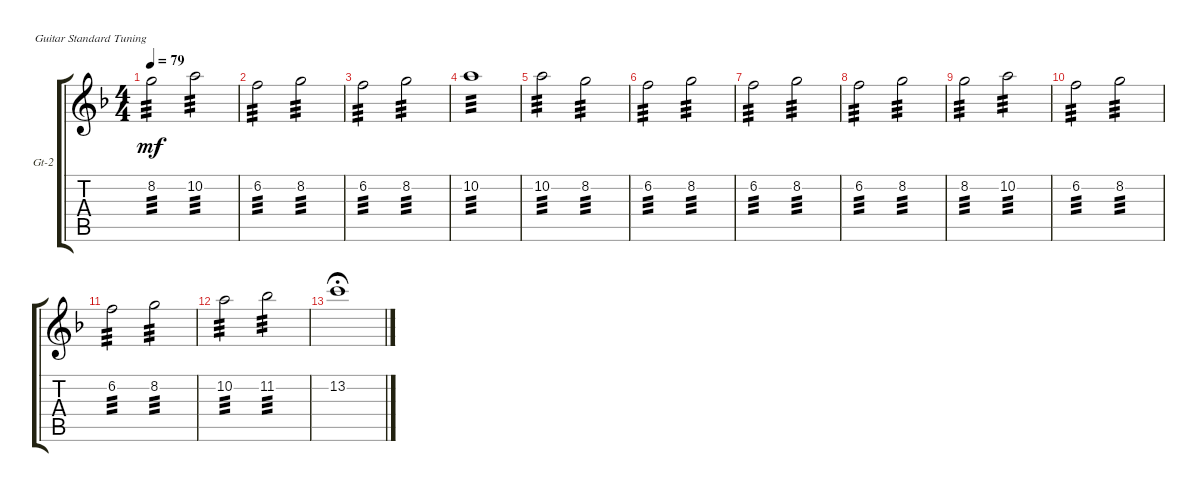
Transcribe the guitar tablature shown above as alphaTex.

\defaultSystemsLayout 4
\bracketExtendMode groupsimilarinstruments
\firstSystemTrackNameOrientation horizontal
\otherSystemsTrackNameOrientation horizontal
\track ("Guitar 2" "Gt-2") {instrument distortionguitar}
\staff {score tabs}
\tuning (E4 B3 G3 D3 A2 E2)
\ts (4 4)
\tempo 79
\clef g2
\scale
1.05422
\ks f
8.2.2{tp 3 dy mf} 10.2.2{tp 3} |
\scale
0.945776 6.2.2{tp 3} 8.2.2{tp 3} |
\scale
1.05422 6.2.2{tp 3} 8.2.2{tp 3} |
\scale
0.945776 10.2.1{tp 3} |
\scale
1.05422 10.2.2{tp 3} 8.2.2{tp 3} |
\scale
0.945776 6.2.2{tp 3} 8.2.2{tp 3} |
\scale
1.05422 6.2.2{tp 3} 8.2.2{tp 3} |
\scale
0.945776 6.2.2{tp 3} 8.2.2{tp 3} |
\scale
1.05422 8.2.2{tp 3} 10.2.2{tp 3} |
\scale
0.945776 6.2.2{tp 3} 8.2.2{tp 3} |
\scale
1.05422 6.2.2{tp 3} 8.2.2{tp 3} |
\scale
0.945776 10.2.2{tp 3} 11.2.2{tp 3} |
13.2.1{fermata (medium 0.5)}
